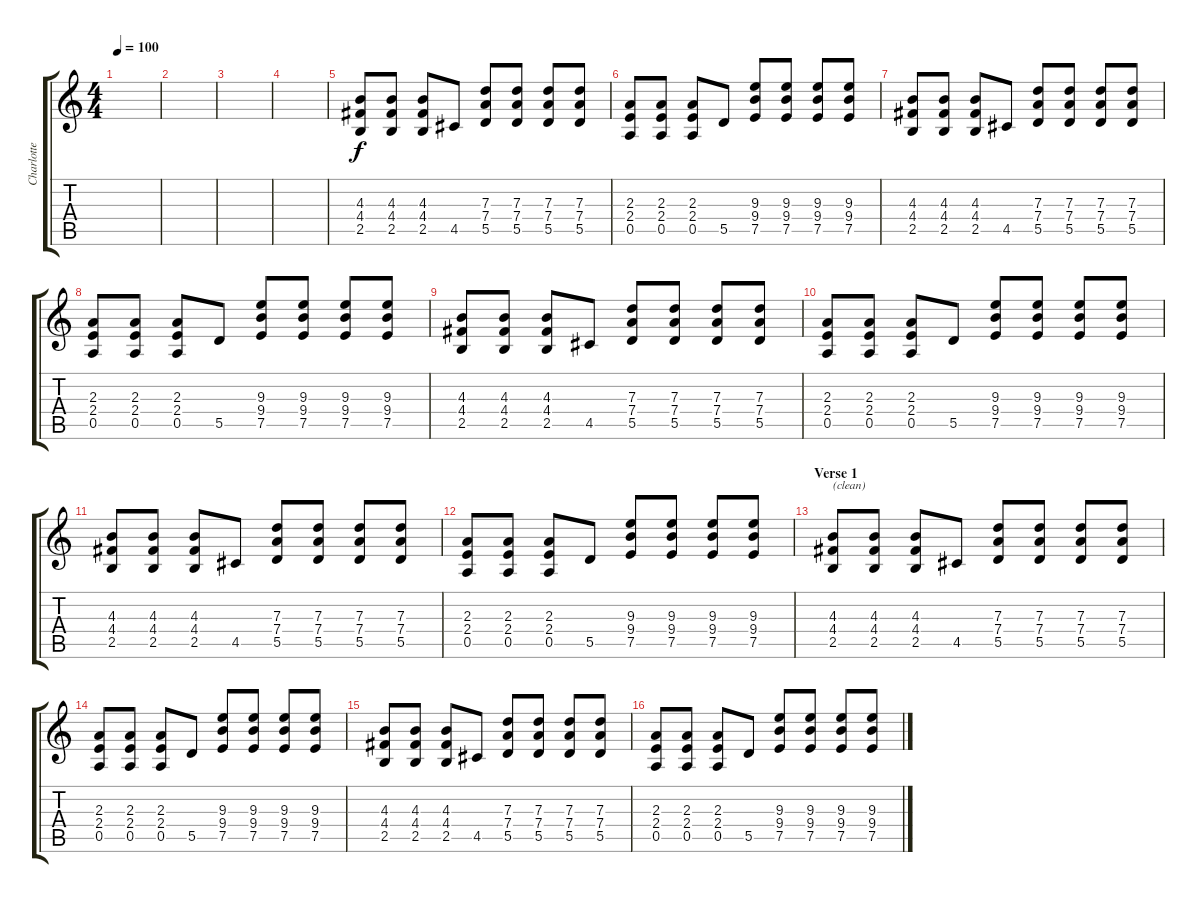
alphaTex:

\track ("Charlotte Hatherley" "Charlotte ") {instrument overdrivenguitar}
\staff {score tabs}
\tuning (E4 B3 G3 D3 A2 E2) {hide}
\ts (4 4)
\tempo 100
\clef g2
\ks c
|
|
|
|
(4.3 4.4 2.5).8 (4.3 4.4 2.5).8 (4.3 4.4 2.5).8 4.5.8 (7.3 7.4 5.5).8 (7.3 7.4 5.5).8 (7.3 7.4 5.5).8 (7.3 7.4 5.5).8 |
(2.3 2.4 0.5).8 (2.3 2.4 0.5).8 (2.3 2.4 0.5).8 5.5.8 (9.3 9.4 7.5).8 (9.3 9.4 7.5).8 (9.3 9.4 7.5).8 (9.3 9.4 7.5).8 |
(4.3 4.4 2.5).8 (4.3 4.4 2.5).8 (4.3 4.4 2.5).8 4.5.8 (7.3 7.4 5.5).8 (7.3 7.4 5.5).8 (7.3 7.4 5.5).8 (7.3 7.4 5.5).8 |
(2.3 2.4 0.5).8 (2.3 2.4 0.5).8 (2.3 2.4 0.5).8 5.5.8 (9.3 9.4 7.5).8 (9.3 9.4 7.5).8 (9.3 9.4 7.5).8 (9.3 9.4 7.5).8 |
(4.3 4.4 2.5).8 (4.3 4.4 2.5).8 (4.3 4.4 2.5).8 4.5.8 (7.3 7.4 5.5).8 (7.3 7.4 5.5).8 (7.3 7.4 5.5).8 (7.3 7.4 5.5).8 |
(2.3 2.4 0.5).8 (2.3 2.4 0.5).8 (2.3 2.4 0.5).8 5.5.8 (9.3 9.4 7.5).8 (9.3 9.4 7.5).8 (9.3 9.4 7.5).8 (9.3 9.4 7.5).8 |
(4.3 4.4 2.5).8 (4.3 4.4 2.5).8 (4.3 4.4 2.5).8 4.5.8 (7.3 7.4 5.5).8 (7.3 7.4 5.5).8 (7.3 7.4 5.5).8 (7.3 7.4 5.5).8 |
(2.3 2.4 0.5).8 (2.3 2.4 0.5).8 (2.3 2.4 0.5).8 5.5.8 (9.3 9.4 7.5).8 (9.3 9.4 7.5).8 (9.3 9.4 7.5).8 (9.3 9.4 7.5).8 |
\section ("" "Verse 1")
(4.3 4.4 2.5).8{txt "(clean)" volume 10 instrument electricguitarmuted} (4.3 4.4 2.5).8 (4.3 4.4 2.5).8 4.5.8 (7.3 7.4 5.5).8 (7.3 7.4 5.5).8 (7.3 7.4 5.5).8 (7.3 7.4 5.5).8 |
(2.3 2.4 0.5).8 (2.3 2.4 0.5).8 (2.3 2.4 0.5).8 5.5.8 (9.3 9.4 7.5).8 (9.3 9.4 7.5).8 (9.3 9.4 7.5).8 (9.3 9.4 7.5).8 |
(4.3 4.4 2.5).8 (4.3 4.4 2.5).8 (4.3 4.4 2.5).8 4.5.8 (7.3 7.4 5.5).8 (7.3 7.4 5.5).8 (7.3 7.4 5.5).8 (7.3 7.4 5.5).8 |
(2.3 2.4 0.5).8 (2.3 2.4 0.5).8 (2.3 2.4 0.5).8 5.5.8 (9.3 9.4 7.5).8 (9.3 9.4 7.5).8 (9.3 9.4 7.5).8 (9.3 9.4 7.5).8
